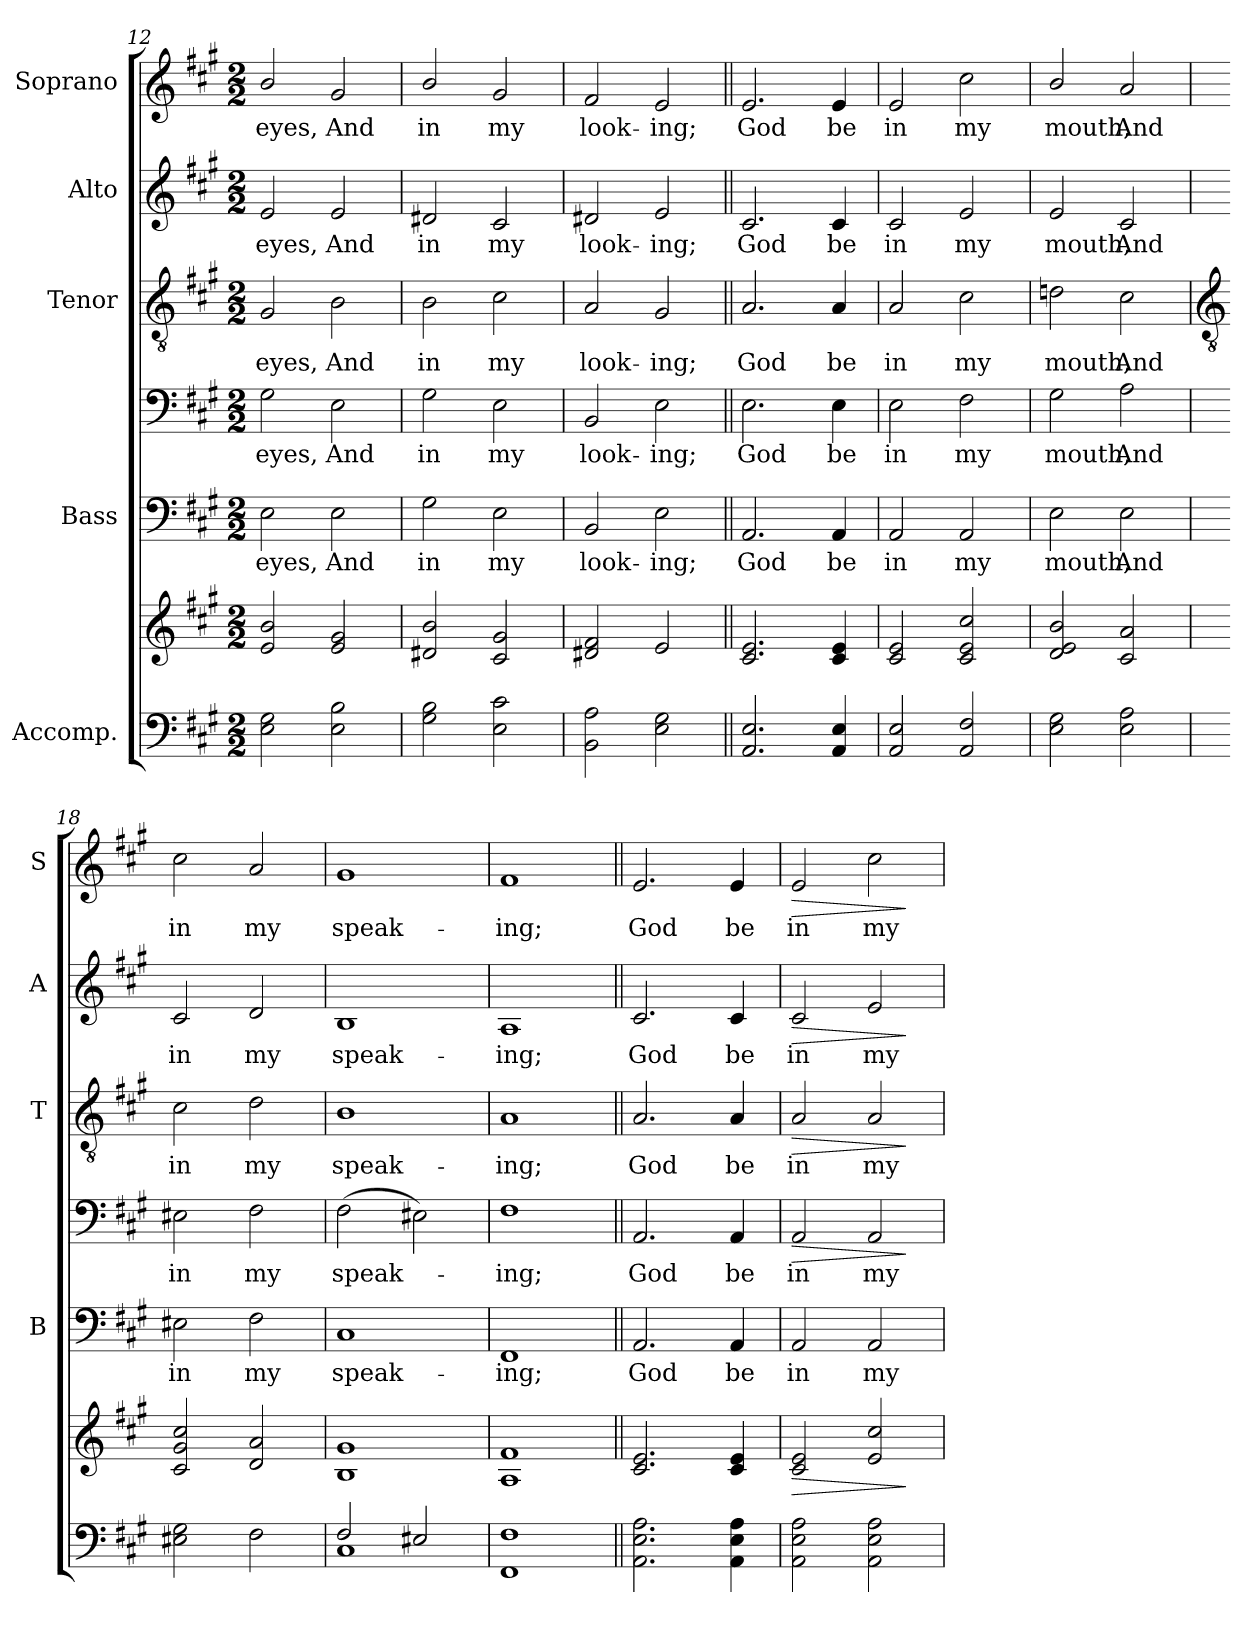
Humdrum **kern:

**kern	**kern	**dynam	**kern	**text	**kern	**text	**dynam	**kern	**text	**dynam	**kern	**text	**dynam	**kern	**text	**dynam
*part5	*part5	*part5	*part4	*part4	*part4	*part4	*part4	*part3	*part3	*part3	*part2	*part2	*part2	*part1	*part1	*part1
*staff7	*staff6	*staff6/7	*staff5	*staff5	*staff4	*staff4	*staff4/5	*staff3	*staff3	*staff3	*staff2	*staff2	*staff2	*staff1	*staff1	*staff1
*I"Accomp.	*	*	*I"Bass	*	*	*	*	*I"Tenor	*	*	*I"Alto	*	*	*I"Soprano	*	*
*	*	*	*I'B	*	*	*	*	*I'T	*	*	*I'A	*	*	*I'S	*	*
*clefF4	*clefG2	*	*clefF4	*	*clefF4	*	*	*clefGv2	*	*	*clefG2	*	*	*clefG2	*	*
*k[f#c#g#]	*k[f#c#g#]	*	*k[f#c#g#]	*	*k[f#c#g#]	*	*	*k[f#c#g#]	*	*	*k[f#c#g#]	*	*	*k[f#c#g#]	*	*
*A:	*A:	*	*A:	*	*A:	*	*	*A:	*	*	*A:	*	*	*A:	*	*
*M2/2	*M2/2	*	*M2/2	*	*M2/2	*	*	*M2/2	*	*	*M2/2	*	*	*M2/2	*	*
=12	=12	=12	=12	=12	=12	=12	=12	=12	=12	=12	=12	=12	=12	=12	=12	=12
!	!	!	!	!LO:LY:b	!	!LO:LY:b	!	!	!LO:LY:b	!	!	!LO:LY:b	!	!	!LO:LY:b	!
2E 2G#	2e 2b	.	2E	eyes,	2G#	eyes,	.	2G#	eyes,	.	2e	eyes,	.	2b/	eyes,	.
!	!	!	!	!LO:LY:b	!	!LO:LY:b	!	!	!LO:LY:b	!	!	!LO:LY:b	!	!	!LO:LY:b	!
2E 2B	2e 2g#	.	2E	And	2E	And	.	2B	And	.	2e	And	.	2g#	And	.
=13	=13	=13	=13	=13	=13	=13	=13	=13	=13	=13	=13	=13	=13	=13	=13	=13
!	!	!	!	!LO:LY:b	!	!LO:LY:b	!	!	!LO:LY:b	!	!	!LO:LY:b	!	!	!LO:LY:b	!
2G# 2B	2d#X 2b	.	2G#	in	2G#	in	.	2B	in	.	2d#X	in	.	2b/	in	.
!	!	!	!	!LO:LY:b	!	!LO:LY:b	!	!	!LO:LY:b	!	!	!LO:LY:b	!	!	!LO:LY:b	!
2E 2c#	2c# 2g#	.	2E	my	2E	my	.	2c#	my	.	2c#	my	.	2g#	my	.
=14	=14	=14	=14	=14	=14	=14	=14	=14	=14	=14	=14	=14	=14	=14	=14	=14
!	!	!	!	!LO:LY:b	!	!LO:LY:b	!	!	!LO:LY:b	!	!	!LO:LY:b	!	!	!LO:LY:b	!
2BB 2A	2d#X 2f#	.	2BB	look-	2BB	look-	.	2A	look-	.	2d#X	look-	.	2f#	look-	.
!	!	!	!	!LO:LY:b	!	!LO:LY:b	!	!	!LO:LY:b	!	!	!LO:LY:b	!	!	!LO:LY:b	!
2E 2G#	2e	.	2E	-ing;	2E	-ing;	.	2G#	-ing;	.	2e	-ing;	.	2e	-ing;	.
=15||	=15||	=15||	=15||	=15||	=15||	=15||	=15||	=15||	=15||	=15||	=15||	=15||	=15||	=15||	=15||	=15||
!	!	!	!	!LO:LY:b	!	!LO:LY:b	!	!	!LO:LY:b	!	!	!LO:LY:b	!	!	!LO:LY:b	!
2.AA 2.E	2.c# 2.e	.	2.AA	God	2.E	God	.	2.A	God	.	2.c#	God	.	2.e	God	.
!	!	!	!	!LO:LY:b	!	!LO:LY:b	!	!	!LO:LY:b	!	!	!LO:LY:b	!	!	!LO:LY:b	!
4AA 4E	4c# 4e	.	4AA	be	4E	be	.	4A	be	.	4c#	be	.	4e	be	.
=16	=16	=16	=16	=16	=16	=16	=16	=16	=16	=16	=16	=16	=16	=16	=16	=16
!	!	!	!	!LO:LY:b	!	!LO:LY:b	!	!	!LO:LY:b	!	!	!LO:LY:b	!	!	!LO:LY:b	!
2AA 2E	2c# 2e	.	2AA	in	2E	in	.	2A	in	.	2c#	in	.	2e	in	.
!	!	!	!	!LO:LY:b	!	!LO:LY:b	!	!	!LO:LY:b	!	!	!LO:LY:b	!	!	!LO:LY:b	!
2AA 2F#	2c# 2e 2cc#	.	2AA	my	2F#	my	.	2c#	my	.	2e	my	.	2cc#	my	.
=17	=17	=17	=17	=17	=17	=17	=17	=17	=17	=17	=17	=17	=17	=17	=17	=17
!	!	!	!	!LO:LY:b	!	!LO:LY:b	!	!	!LO:LY:b	!	!	!LO:LY:b	!	!	!LO:LY:b	!
2E 2G#	2d/ 2e/ 2b/	.	2E	mouth,	2G#	mouth,	.	2dn	mouth,	.	2e	mouth,	.	2b/	mouth,	.
!	!	!	!	!LO:LY:b	!	!LO:LY:b	!	!	!LO:LY:b	!	!	!LO:LY:b	!	!	!LO:LY:b	!
2E 2A	2c# 2a	.	2E	And	2A	And	.	2c#	And	.	2c#	And	.	2a	And	.
!!LO:LB:g=z
=18	=18	=18	=18	=18	=18	=18	=18	=18	=18	=18	=18	=18	=18	=18	=18	=18
*	*	*	*	*	*	*	*	*clefGv2	*	*	*	*	*	*	*	*
*^	*	*	*	*	*	*	*	*	*	*	*	*	*	*	*	*
!	!	!	!	!	!LO:LY:b	!	!LO:LY:b	!	!	!LO:LY:b	!	!	!LO:LY:b	!	!	!LO:LY:b	!
1ryy	2E#X\ 2G#\	2c# 2g# 2cc#	.	2E#X	in	2E#X	in	.	2c#	in	.	2c#	in	.	2cc#	in	.
!	!	!	!	!	!LO:LY:b	!	!LO:LY:b	!	!	!LO:LY:b	!	!	!LO:LY:b	!	!	!LO:LY:b	!
.	2F#\	2d 2a	.	2F#	my	2F#	my	.	2d	my	.	2d	my	.	2a	my	.
=19	=19	=19	=19	=19	=19	=19	=19	=19	=19	=19	=19	=19	=19	=19	=19	=19	=19
!	!	!	!	!	!LO:LY:b	!	!LO:LY:b	!	!	!LO:LY:b	!	!	!LO:LY:b	!	!	!LO:LY:b	!
2F#/	1C#\	1B 1g#	.	1C#	speak-	(>2F#	speak-	.	1B	speak-	.	1B	speak-	.	1g#	speak-	.
2E#X/	.	.	.	.	.	2E#X)	.	.	.	.	.	.	.	.	.	.	.
=20	=20	=20	=20	=20	=20	=20	=20	=20	=20	=20	=20	=20	=20	=20	=20	=20	=20
!	!	!	!	!	!LO:LY:b	!	!LO:LY:b	!	!	!LO:LY:b	!	!	!LO:LY:b	!	!	!LO:LY:b	!
1ryy	1FF#\ 1F#\	1A 1f#	.	1FF#	ing;	1F#	-ing;	.	1A	-ing;	.	1A	-ing;	.	1f#	-ing;	.
=21||	=21||	=21||	=21||	=21||	=21||	=21||	=21||	=21||	=21||	=21||	=21||	=21||	=21||	=21||	=21||	=21||	=21||
!	!	!	!	!	!LO:LY:b	!	!LO:LY:b	!	!	!LO:LY:b	!	!	!LO:LY:b	!	!	!LO:LY:b	!
1ryy	2.AA\ 2.E\ 2.A\	2.c# 2.e	.	2.AA	God	2.AA	God	.	2.A	God	.	2.c#	God	.	2.e	God	.
!	!	!	!	!	!LO:LY:b	!	!LO:LY:b	!	!	!LO:LY:b	!	!	!LO:LY:b	!	!	!LO:LY:b	!
.	4AA\ 4E\ 4A\	4c# 4e	.	4AA	be	4AA	be	.	4A	be	.	4c#	be	.	4e	be	.
=22	=22	=22	=22	=22	=22	=22	=22	=22	=22	=22	=22	=22	=22	=22	=22	=22	=22
!	!	!	!LO:HP:b	!	!LO:LY:b	!	!LO:LY:b	!LO:HP:b	!	!LO:LY:b	!LO:HP:b	!	!LO:LY:b	!LO:HP:b	!	!LO:LY:b	!LO:HP:b
1ryy	2AA\ 2E\ 2A\	2c# 2e	>	2AA	in	2AA	in	>	2A	in	>	2c#	in	>	2e	in	>
!	!	!	!	!	!LO:LY:b	!	!LO:LY:b	!	!	!LO:LY:b	!	!	!LO:LY:b	!	!	!LO:LY:b	!
.	2AA\ 2E\ 2A\	2e 2cc#	.	2AA	my	2AA	my	.	2A	my	.	2e	my	.	2cc#	my	.
*v	*v	*	*	*	*	*	*	*	*	*	*	*	*	*	*	*	*
.	.	]	.	.	.	.	]	.	.	]	.	.	]	.	.	]
=	=	=	=	=	=	=	=	=	=	=	=	=	=	=	=	=
*-	*-	*-	*-	*-	*-	*-	*-	*-	*-	*-	*-	*-	*-	*-	*-	*-
